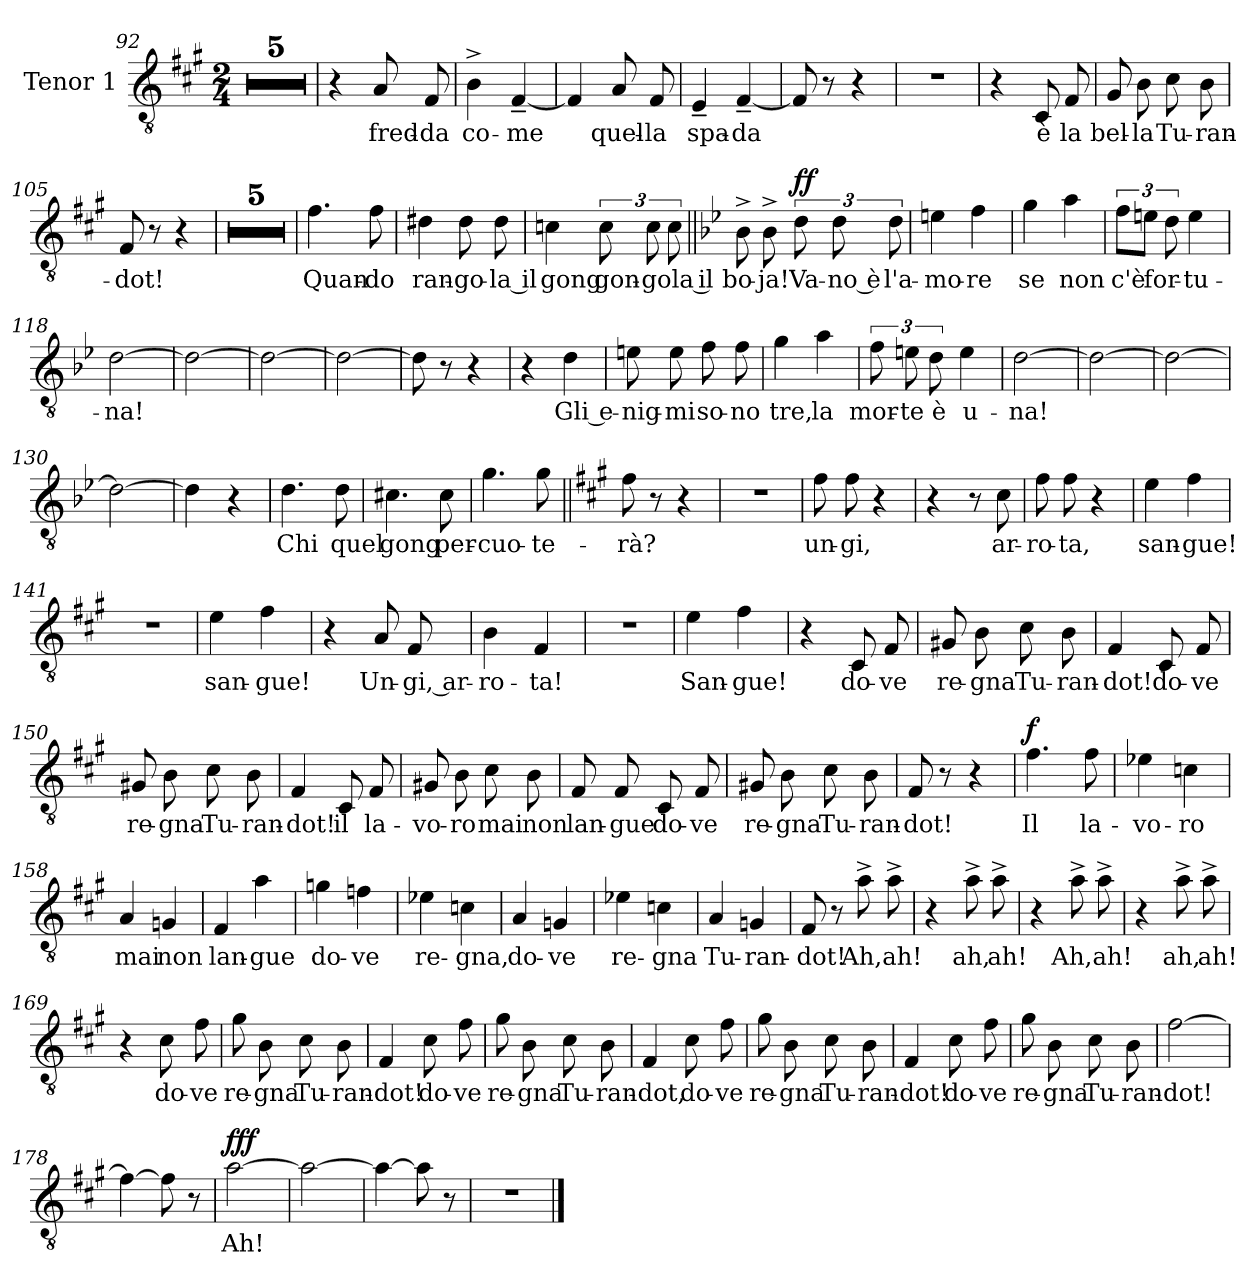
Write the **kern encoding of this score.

**kern	**text	**dynam
*part1	*part1	*part1
*staff1	*staff1	*staff1
*I"Tenor 1	*	*
*I'T1	*	*
*clefGv2	*	*
*k[f#c#g#]	*	*
*M2/4	*	*
=92	=92	=92
2r	.	.
!!LO:PB:g=z
=93	=93	=93
2r	.	.
=94	=94	=94
2r	.	.
=95	=95	=95
2r	.	.
=96	=96	=96
2r	.	.
=97	=97	=97
4r	.	.
!	!LO:LY:b	!
8A/	fred-	.
!	!LO:LY:b	!
8F#/	-da	.
!!LO:PB:g=z
=98	=98	=98
!	!LO:LY:b	!
4B^\	co-	.
!	!LO:LY:b	!
[4F#~/	-me	.
=99	=99	=99
4F#/]	.	.
!	!LO:LY:b	!
8A/	quel-	.
!	!LO:LY:b	!
8F#/	-la	.
=100	=100	=100
!	!LO:LY:b	!
4E~/	spa-	.
!	!LO:LY:b	!
[4F#~/	-da	.
=101	=101	=101
8F#/]	.	.
8r	.	.
4r	.	.
=102	=102	=102
2r	.	.
!!LO:PB:g=z
=103	=103	=103
4r	.	.
!	!LO:LY:b	!
8C#/	è	.
!	!LO:LY:b	!
8F#/	la	.
=104	=104	=104
!	!LO:LY:b	!
8G#/	bel-	.
!	!LO:LY:b	!
8B\	-la	.
!	!LO:LY:b	!
8c#\	Tu-	.
!	!LO:LY:b	!
8B\	-ran-	.
=105	=105	=105
!	!LO:LY:b	!
8F#/	-dot!	.
8r	.	.
4r	.	.
=106	=106	=106
2r	.	.
=107	=107	=107
2r	.	.
!!LO:PB:g=z
=108	=108	=108
2r	.	.
=109	=109	=109
2r	.	.
=110	=110	=110
2r	.	.
=111	=111	=111
!	!LO:LY:b	!
4.f#\	Quan-	.
!	!LO:LY:b	!
8f#\	-do	.
=112	=112	=112
!	!LO:LY:b	!
4d#X\	ran-	.
!	!LO:LY:b	!
8d#\	-go-	.
!	!LO:LY:b	!
8d#\	-la il	.
!!LO:PB:g=z
=113	=113	=113
!	!LO:LY:b	!
4cn\	gong	.
!	!LO:LY:b	!
12c\	gon-	.
!	!LO:LY:b	!
12c\	-gola il	.
12c\	.	.
=114||	=114||	=114||
*k[b-e-]	*	*
!	!LO:LY:b	!
8B-^\	bo-	.
!	!LO:LY:b	!
8B-^\	-ja!	.
!	!LO:LY:b	!LO:DY:a
12d\	Va-	ff
!	!LO:LY:b	!
12d\	-no è	.
!	!LO:LY:b	!
12d\	l'a-	.
=115	=115	=115
!	!LO:LY:b	!
4en\	-mo-	.
!	!LO:LY:b	!
4f\	-re	.
=116	=116	=116
!	!LO:LY:b	!
4g\	se	.
!	!LO:LY:b	!
4a\	non	.
!!LO:PB:g=z
=117	=117	=117
!	!LO:LY:b	!
12f\L	c'è	.
12en\J	.	.
!	!LO:LY:b	!
12d\	for-	.
!	!LO:LY:b	!
4e\	-tu-	.
=118	=118	=118
!	!LO:LY:b	!
[2d\	-na!	.
=119	=119	=119
2d\_	.	.
!!LO:PB:g=z
=120	=120	=120
2d\_	.	.
=121	=121	=121
2d\_	.	.
=122	=122	=122
8d\]	.	.
8r	.	.
4r	.	.
=123	=123	=123
4r	.	.
!	!LO:LY:b	!
4d\	Gli e-	.
!!LO:PB:g=z
=124	=124	=124
!	!LO:LY:b	!
8en\	-nig-	.
!	!LO:LY:b	!
8e\	-mi	.
!	!LO:LY:b	!
8f\	so-	.
!	!LO:LY:b	!
8f\	-no	.
=125	=125	=125
!	!LO:LY:b	!
4g\	tre,	.
!	!LO:LY:b	!
4a\	la	.
=126	=126	=126
!	!LO:LY:b	!
12f\	mor-	.
!	!LO:LY:b	!
12en\	-te	.
!	!LO:LY:b	!
12d\	è	.
!	!LO:LY:b	!
4e\	u-	.
=127	=127	=127
!	!LO:LY:b	!
[2d\	-na!	.
!!LO:PB:g=z
=128	=128	=128
2d\_	.	.
=129	=129	=129
2d\_	.	.
=130	=130	=130
2d\_	.	.
!!LO:PB:g=z
=131	=131	=131
4d\]	.	.
4r	.	.
=132	=132	=132
!	!LO:LY:b	!
4.d\	Chi	.
!	!LO:LY:b	!
8d\	quel	.
=133	=133	=133
!	!LO:LY:b	!
4.c#X\	gong	.
!	!LO:LY:b	!
8c#\	per-	.
=134	=134	=134
!	!LO:LY:b	!
4.g\	-cuo-	.
!	!LO:LY:b	!
8g\	-te-	.
!!LO:PB:g=z
=135||	=135||	=135||
*k[f#c#g#]	*	*
!	!LO:LY:b	!
8f#\	-rà?	.
8r	.	.
4r	.	.
=136	=136	=136
2r	.	.
=137	=137	=137
!	!LO:LY:b	!
8f#\	un-	.
!	!LO:LY:b	!
8f#\	-gi,	.
4r	.	.
=138	=138	=138
4r	.	.
8r	.	.
!	!LO:LY:b	!
8c#\	ar-	.
!!LO:PB:g=z
=139	=139	=139
!	!LO:LY:b	!
8f#\	-ro-	.
!	!LO:LY:b	!
8f#\	-ta,	.
4r	.	.
=140	=140	=140
!	!LO:LY:b	!
4e\	san-	.
!	!LO:LY:b	!
4f#\	-gue!	.
=141	=141	=141
2r	.	.
=142	=142	=142
!	!LO:LY:b	!
4e\	san-	.
!	!LO:LY:b	!
4f#\	-gue!	.
=143	=143	=143
4r	.	.
!	!LO:LY:b	!
8A/	Un-	.
!	!LO:LY:b	!
8F#/	-gi, ar-	.
!!LO:PB:g=z
=144	=144	=144
!	!LO:LY:b	!
4B\	-ro-	.
!	!LO:LY:b	!
4F#/	-ta!	.
=145	=145	=145
2r	.	.
=146	=146	=146
!	!LO:LY:b	!
4e\	San-	.
!	!LO:LY:b	!
4f#\	-gue!	.
=147	=147	=147
4r	.	.
!	!LO:LY:b	!
8C#/	do-	.
!	!LO:LY:b	!
8F#/	-ve	.
=148	=148	=148
!	!LO:LY:b	!
8G#X/	re-	.
!	!LO:LY:b	!
8B\	-gna	.
!	!LO:LY:b	!
8c#\	Tu-	.
!	!LO:LY:b	!
8B\	-ran-	.
!!LO:PB:g=z
=149	=149	=149
!	!LO:LY:b	!
4F#/	-dot!	.
!	!LO:LY:b	!
8C#/	do-	.
!	!LO:LY:b	!
8F#/	-ve	.
=150	=150	=150
!	!LO:LY:b	!
8G#X/	re-	.
!	!LO:LY:b	!
8B\	-gna	.
!	!LO:LY:b	!
8c#\	Tu-	.
!	!LO:LY:b	!
8B\	-ran-	.
=151	=151	=151
!	!LO:LY:b	!
4F#/	-dot!	.
!	!LO:LY:b	!
8C#/	il	.
!	!LO:LY:b	!
8F#/	la-	.
=152	=152	=152
!	!LO:LY:b	!
8G#X/	-vo-	.
!	!LO:LY:b	!
8B\	-ro	.
!	!LO:LY:b	!
8c#\	mai	.
!	!LO:LY:b	!
8B\	non	.
=153	=153	=153
!	!LO:LY:b	!
8F#/	lan-	.
!	!LO:LY:b	!
8F#/	-gue	.
!	!LO:LY:b	!
8C#/	do-	.
!	!LO:LY:b	!
8F#/	-ve	.
!!LO:PB:g=z
=154	=154	=154
!	!LO:LY:b	!
8G#X/	re-	.
!	!LO:LY:b	!
8B\	-gna	.
!	!LO:LY:b	!
8c#\	Tu-	.
!	!LO:LY:b	!
8B\	-ran-	.
=155	=155	=155
!	!LO:LY:b	!
8F#/	-dot!	.
8r	.	.
4r	.	.
=156	=156	=156
!	!LO:LY:b	!LO:DY:a
4.f#\	Il	f
!	!LO:LY:b	!
8f#\	la-	.
=157	=157	=157
!	!LO:LY:b	!
4e-X\	-vo-	.
!	!LO:LY:b	!
4cn\	-ro	.
!!LO:PB:g=z
=158	=158	=158
!	!LO:LY:b	!
4A/	mai	.
!	!LO:LY:b	!
4Gn/	non	.
=159	=159	=159
!	!LO:LY:b	!
4F#/	lan-	.
!	!LO:LY:b	!
4a\	-gue	.
=160	=160	=160
!	!LO:LY:b	!
4gn\	do-	.
!	!LO:LY:b	!
4fn\	-ve	.
=161	=161	=161
!	!LO:LY:b	!
4e-X\	re-	.
!	!LO:LY:b	!
4cn\	-gna,	.
!!LO:PB:g=z
=162	=162	=162
!	!LO:LY:b	!
4A/	do-	.
!	!LO:LY:b	!
4Gn/	-ve	.
=163	=163	=163
!	!LO:LY:b	!
4e-X\	re-	.
!	!LO:LY:b	!
4cn\	-gna	.
=164	=164	=164
!	!LO:LY:b	!
4A/	Tu-	.
!	!LO:LY:b	!
4Gn/	-ran-	.
!!LO:PB:g=z
=165	=165	=165
!	!LO:LY:b	!
8F#/	-dot!	.
8r	.	.
!	!LO:LY:b	!
8a^\	Ah,	.
!	!LO:LY:b	!
8a^\	ah!	.
=166	=166	=166
4r	.	.
!	!LO:LY:b	!
8a^\	ah,	.
!	!LO:LY:b	!
8a^\	ah!	.
!!LO:PB:g=z
=167	=167	=167
4r	.	.
!	!LO:LY:b	!
8a^\	Ah,	.
!	!LO:LY:b	!
8a^\	ah!	.
=168	=168	=168
4r	.	.
!	!LO:LY:b	!
8a^\	ah,	.
!	!LO:LY:b	!
8a^\	ah!	.
=169	=169	=169
4r	.	.
!	!LO:LY:b	!
8c#\	do-	.
!	!LO:LY:b	!
8f#\	-ve	.
!!LO:PB:g=z
=170	=170	=170
!	!LO:LY:b	!
8g#\	re-	.
!	!LO:LY:b	!
8B\	-gna	.
!	!LO:LY:b	!
8c#\	Tu-	.
!	!LO:LY:b	!
8B\	-ran-	.
=171	=171	=171
!	!LO:LY:b	!
4F#/	-dot!	.
!	!LO:LY:b	!
8c#\	do-	.
!	!LO:LY:b	!
8f#\	-ve	.
=172	=172	=172
!	!LO:LY:b	!
8g#\	re-	.
!	!LO:LY:b	!
8B\	-gna	.
!	!LO:LY:b	!
8c#\	Tu-	.
!	!LO:LY:b	!
8B\	-ran-	.
=173	=173	=173
!	!LO:LY:b	!
4F#/	-dot,	.
!	!LO:LY:b	!
8c#\	do-	.
!	!LO:LY:b	!
8f#\	-ve	.
=174	=174	=174
!	!LO:LY:b	!
8g#\	re-	.
!	!LO:LY:b	!
8B\	-gna	.
!	!LO:LY:b	!
8c#\	Tu-	.
!	!LO:LY:b	!
8B\	-ran-	.
!!LO:PB:g=z
=175	=175	=175
!	!LO:LY:b	!
4F#/	-dot!	.
!	!LO:LY:b	!
8c#\	do-	.
!	!LO:LY:b	!
8f#\	-ve	.
=176	=176	=176
!	!LO:LY:b	!
8g#\	re-	.
!	!LO:LY:b	!
8B\	-gna	.
!	!LO:LY:b	!
8c#\	Tu-	.
!	!LO:LY:b	!
8B\	-ran-	.
=177	=177	=177
!	!LO:LY:b	!
[2f#\	-dot!	.
=178	=178	=178
4f#\_	.	.
8f#\]	.	.
8r	.	.
=179	=179	=179
!	!LO:LY:b	!LO:DY:a
[2a\	Ah!	fff
=180	=180	=180
2a\_	.	.
!!LO:PB:g=z
=181	=181	=181
4a\_	.	.
8a\]	.	.
8r	.	.
=182	=182	=182
2r	.	.
==	==	==
*-	*-	*-
